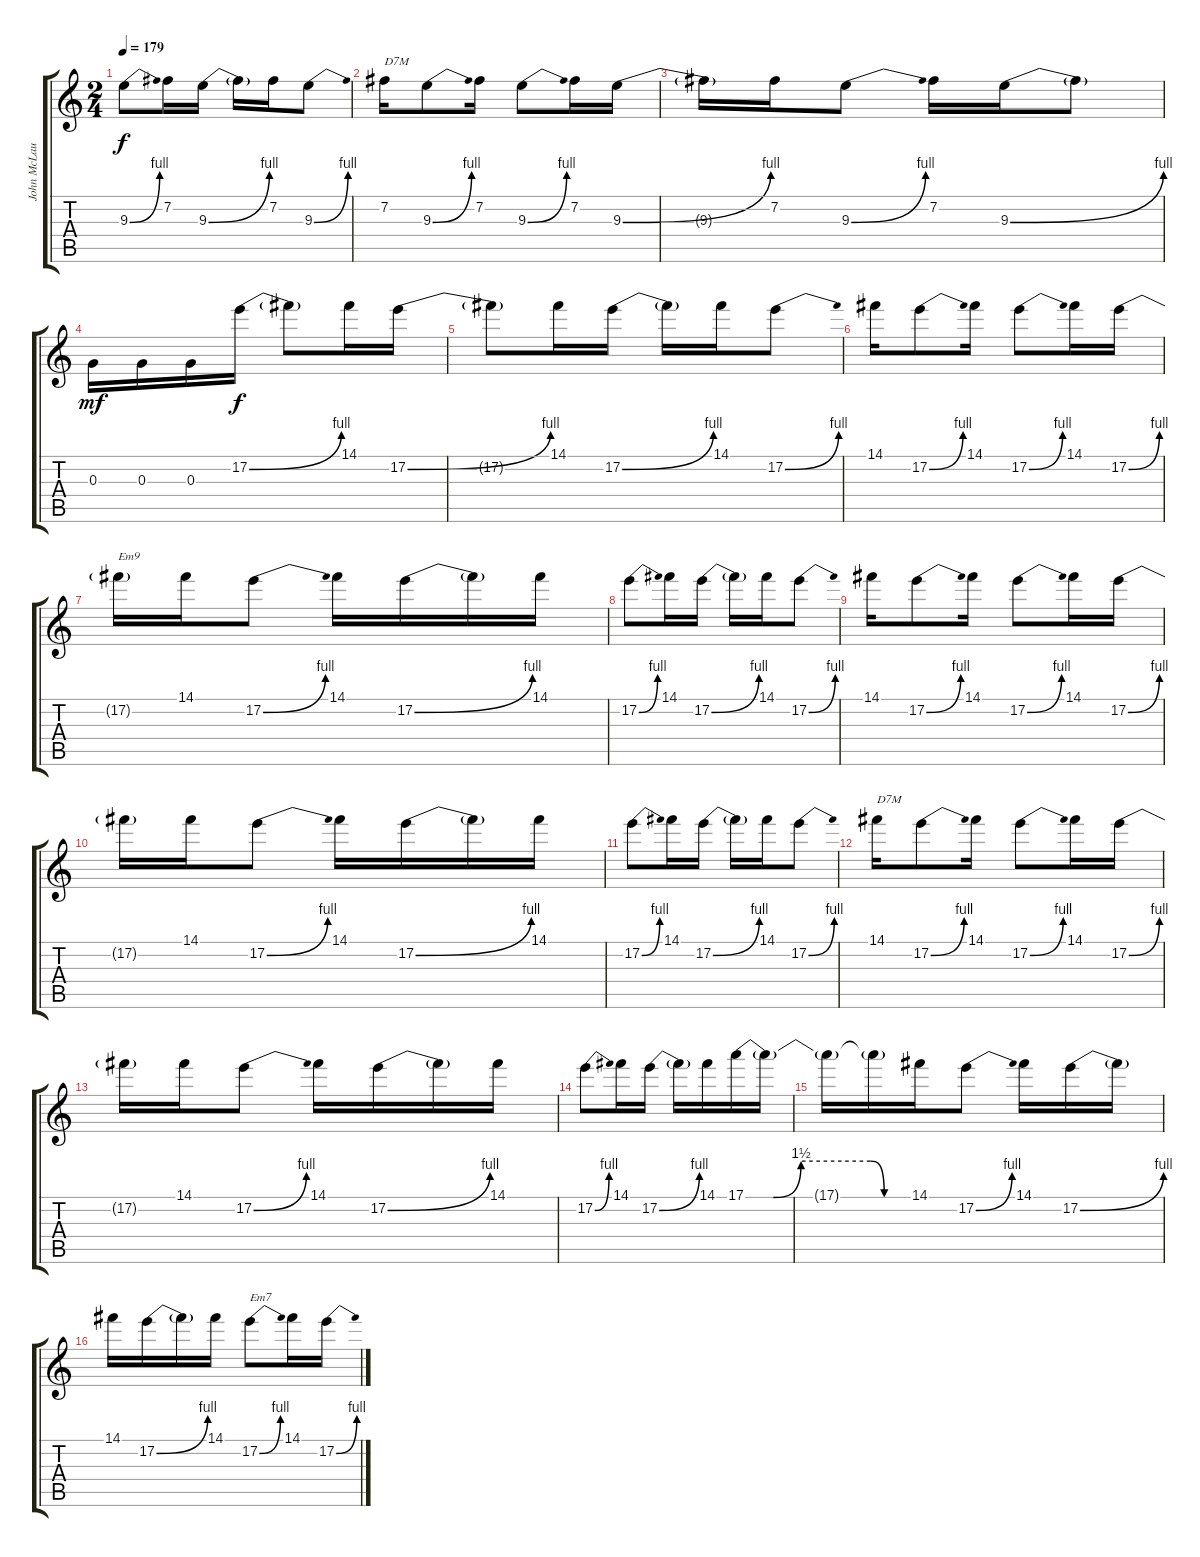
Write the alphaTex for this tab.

\track ("John McLaughlin" "John McLau") {instrument overdrivenguitar}
\staff {score tabs}
\tuning (E4 B3 G3 D3 A2 E2) {hide}
\ts (2 4)
\tempo 179
\clef g2
\ks c
9.3{be (bend 0 0 60 4)}.8{dy f} 7.2.16 9.3{be (bend 0 0 60 4)}.16 9.3{t}.16 7.2.16 9.3{be (bend 0 0 60 4)}.8 |
7.2.16{txt "D7M"} 9.3{be (bend 0 0 60 4)}.8 7.2.16 9.3{be (bend 0 0 60 4)}.8 7.2.16 9.3{be (bend 0 0 60 4)}.16 |
9.3{t}.16 7.2.16 9.3{be (bend 0 0 60 4)}.8 7.2.16 9.3{be (bend 0 0 60 4)}.16 9.3{t}.8 |
0.3.16{dy mf} 0.3.16 0.3.16 17.2{be (bend 0 0 60 4)}.16{dy f} 17.2{t}.8 14.1.16 17.2{be (bend 0 0 60 4)}.16 |
17.2{t}.8 14.1.16 17.2{be (bend 0 0 60 4)}.16 17.2{t}.16 14.1.16 17.2{be (bend 0 0 60 4)}.8 |
14.1.16 17.2{be (bend 0 0 60 4)}.8 14.1.16 17.2{be (bend 0 0 60 4)}.8 14.1.16 17.2{be (bend 0 0 60 4)}.16 |
17.2{t}.16{txt "Em9"} 14.1.16 17.2{be (bend 0 0 60 4)}.8 14.1.16 17.2{be (bend 0 0 60 4)}.16 17.2{t}.16 14.1.16 |
17.2{be (bend 0 0 60 4)}.8 14.1.16 17.2{be (bend 0 0 60 4)}.16 17.2{t}.16 14.1.16 17.2{be (bend 0 0 60 4)}.8 |
14.1.16 17.2{be (bend 0 0 60 4)}.8 14.1.16 17.2{be (bend 0 0 60 4)}.8 14.1.16 17.2{be (bend 0 0 60 4)}.16 |
17.2{t}.16 14.1.16 17.2{be (bend 0 0 60 4)}.8 14.1.16 17.2{be (bend 0 0 60 4)}.16 17.2{t}.16 14.1.16 |
17.2{be (bend 0 0 60 4)}.8 14.1.16 17.2{be (bend 0 0 60 4)}.16 17.2{t}.16 14.1.16 17.2{be (bend 0 0 60 4)}.8 |
14.1.16{txt "D7M"} 17.2{be (bend 0 0 60 4)}.8 14.1.16 17.2{be (bend 0 0 60 4)}.8 14.1.16 17.2{be (bend 0 0 60 4)}.16 |
17.2{t}.16 14.1.16 17.2{be (bend 0 0 60 4)}.8 14.1.16 17.2{be (bend 0 0 60 4)}.16 17.2{t}.16 14.1.16 |
17.2{be (bend 0 0 60 4)}.8 14.1.16 17.2{be (bend 0 0 60 4)}.16 17.2{t}.16 14.1.16 17.1{be (custom 0 0 10 0 20 6 45 6 50 0 60 0)}.16 17.1{t}.16 |
17.1{t}.16 17.1{t}.16 14.1.16 17.2{be (bend 0 0 60 4)}.8 14.1.16 17.2{be (bend 0 0 60 4)}.16 17.2{t}.16 |
14.1.16 17.2{be (bend 0 0 60 4)}.16 17.2{t}.16 14.1.16 17.2{be (bend 0 0 60 4)}.8{txt "Em7"} 14.1.16 17.2{be (bend 0 0 60 4)}.16
